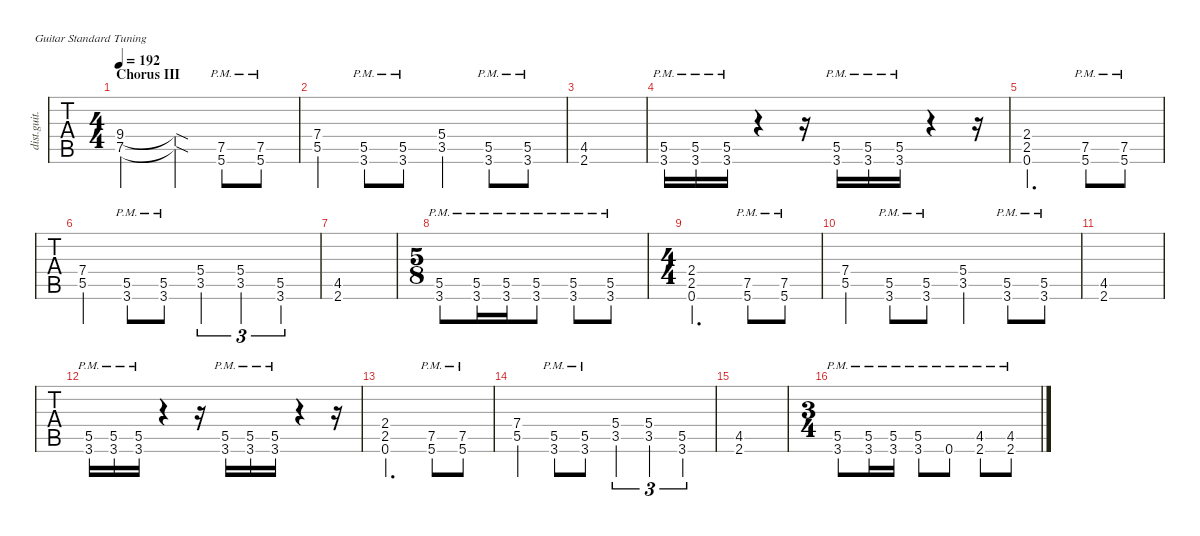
\defaultSystemsLayout 4
\hideDynamics
\bracketExtendMode nobrackets
\otherSystemsTrackNameOrientation horizontal
\track ("Rhythm Guitar (James)" "dist.guit.") {defaultSystemsLayout 4 multiBarRest instrument distortionguitar}
\staff {tabs}
\tuning (E4 B3 G3 D3 A2 E2)
\ts (4 4)
\beaming (8 2 2 2 2)
\section ("" "Chorus III")
\tempo 192
\clef g2
\ks c
(7.5 9.4).2{dy mf} (9.4{sod t} 7.5{sod t}).4 (5.6{pm} 7.5{pm}).8 (5.6{pm} 7.5{pm}).8 |
(5.5{st} 7.4{st}).4 (3.6{pm} 5.5{pm}).8 (3.6{pm} 5.5{pm}).8 (3.5{st} 5.4{st}).4 (3.6{pm} 5.5{pm}).8 (3.6{pm} 5.5{pm}).8 |
(2.6{acc #} 4.5{acc #}).1 |
(3.6{pm} 5.5{pm}).16 (3.6{pm} 5.5{pm}).16 (3.6{pm} 5.5{pm}).16 r.4 r.16 (3.6{pm} 5.5{pm}).16 (3.6{pm} 5.5{pm}).16 (3.6{pm} 5.5{pm}).16 r.4 r.16 |
(2.5 2.4 0.6).2{d} (5.6{pm} 7.5{pm}).8 (5.6{pm} 7.5{pm}).8 |
(5.5{st} 7.4{st}).4 (3.6{pm} 5.5{pm}).8 (3.6{pm} 5.5{pm}).8 (3.5{st} 5.4{st}).4{tu (3 2)} (3.5{st} 5.4{st}).4{tu (3 2)} (5.5{st} 3.6{st}).4{tu (3 2)} |
(2.6{acc #} 4.5{acc #}).1 |
\ts (5 8)
\beaming (8 3 2)
(3.6{pm} 5.5{pm}).8 (3.6{pm} 5.5{pm}).16 (3.6{pm} 5.5{pm}).16 (3.6{pm} 5.5{pm}).8 (3.6{pm} 5.5{pm}).8 (3.6{pm} 5.5{pm}).8 |
\ts (4 4)
\beaming (8 2 2 2 2)
(2.5 2.4 0.6).2{d} (5.6{pm} 7.5{pm}).8 (5.6{pm} 7.5{pm}).8 |
(5.5{st} 7.4{st}).4 (3.6{pm} 5.5{pm}).8 (3.6{pm} 5.5{pm}).8 (3.5{st} 5.4{st}).4 (3.6{pm} 5.5{pm}).8 (3.6{pm} 5.5{pm}).8 |
(2.6{acc #} 4.5{acc #}).1 |
(3.6{pm} 5.5{pm}).16 (3.6{pm} 5.5{pm}).16 (3.6{pm} 5.5{pm}).16 r.4 r.16 (3.6{pm} 5.5{pm}).16 (3.6{pm} 5.5{pm}).16 (3.6{pm} 5.5{pm}).16 r.4 r.16 |
(2.5 2.4 0.6).2{d} (5.6{pm} 7.5{pm}).8 (5.6{pm} 7.5{pm}).8 |
(5.5{st} 7.4{st}).4 (3.6{pm} 5.5{pm}).8 (3.6{pm} 5.5{pm}).8 (3.5{st} 5.4{st}).4{tu (3 2)} (3.5{st} 5.4{st}).4{tu (3 2)} (5.5{st} 3.6{st}).4{tu (3 2)} |
(2.6{acc #} 4.5{acc #}).1 |
\ts (3 4)
\beaming (8 2 2 2)
(3.6{pm} 5.5{pm}).8 (3.6{pm} 5.5{pm}).16 (3.6{pm} 5.5{pm}).16 (3.6{pm} 5.5{pm}).8 0.6{pm}.8 (2.6{pm acc #} 4.5{pm acc #}).8 (2.6{pm acc #} 4.5{pm acc #}).8
